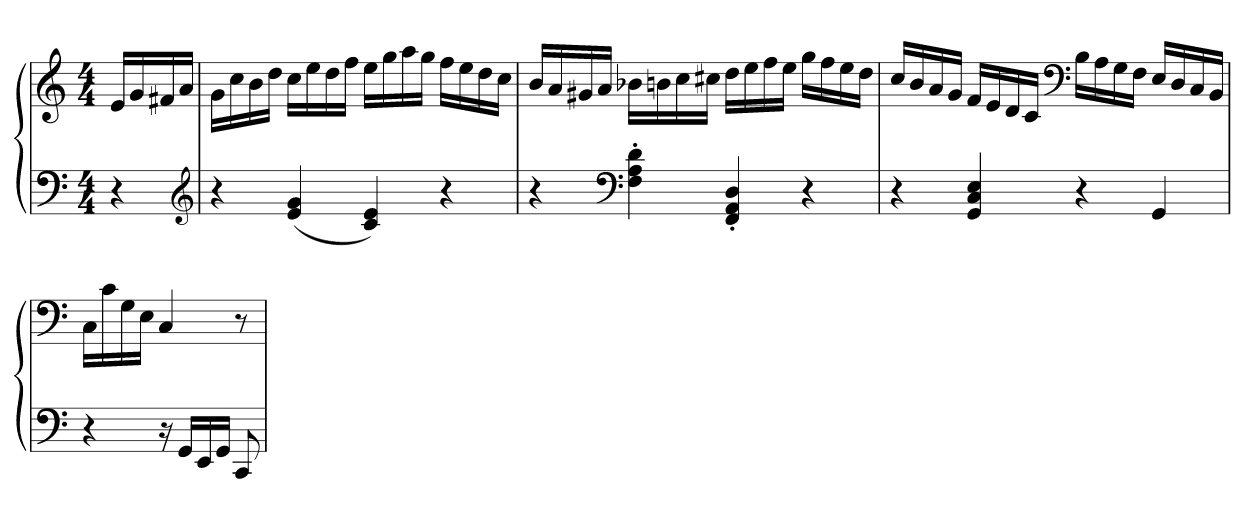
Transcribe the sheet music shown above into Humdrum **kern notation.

**kern	**kern
*part1	*part1
*staff2	*staff1
*clefF4	*clefG2
*k[]	*k[]
*C:	*C:
*M4/4	*M4/4
=	=
4r	16eLL
.	16g
.	16f#X
.	16aJJ
*clefG2	*
=	=
4r	16gLL
.	16cc
.	16b
.	16ddJJ
(4e 4g	16ccLL
.	16ee
.	16dd
.	16ffJJ
4c 4e)	16eeLL
.	16gg
.	16aa
.	16ggJJ
4r	16ffLL
.	16ee
.	16dd
.	16ccJJ
=	=
4r	16bLL
.	16a
.	16g#X
.	16aJJ
*clefF4	*
4F' 4A' 4d'	16b-XLL
.	16bn
.	16cc
.	16cc#XJJ
4FF' 4AA' 4D'	16ddLL
.	16ee
.	16ff
.	16eeJJ
4r	16ggLL
.	16ff
.	16ee
.	16ddJJ
=	=
4r	16ccLL
.	16b
.	16a
.	16gJJ
4GG 4C 4E	16fLL
.	16e
.	16d
.	16cJJ
*	*clefF4
4r	16BLL
.	16A
.	16G
.	16FJJ
4GG	16ELL
.	16D
.	16C
.	16BBJJ
=	=
4r	16CLL
.	16c
.	16G
.	16EJJ
16r	4C
16GGLL	.
16EE	.
16GGJJ	.
8CC	8r
=	=
*-	*-
